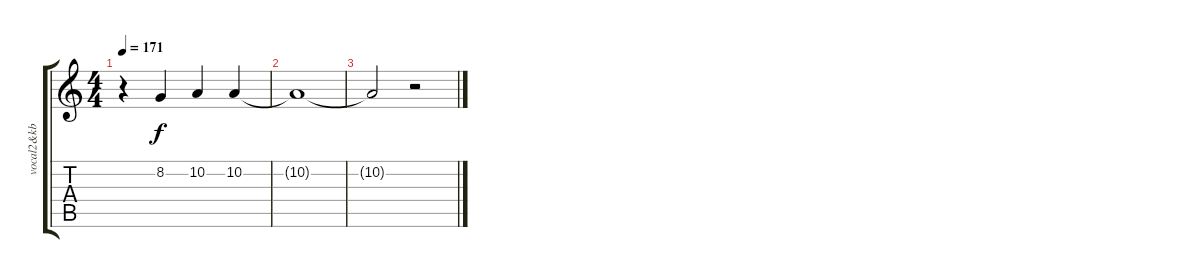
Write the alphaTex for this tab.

\track ("vocal2&kb" "vocal2&kb") {instrument harmonica}
\staff {score tabs}
\tuning (E4 B3 G3 D3 A2 E2) {hide}
\ts (4 4)
\tempo 171
\clef g2
\ks c
r.4{dy f} 8.2.4 10.2.4 10.2.4 |
10.2{t}.1 |
10.2{t}.2 r.2
